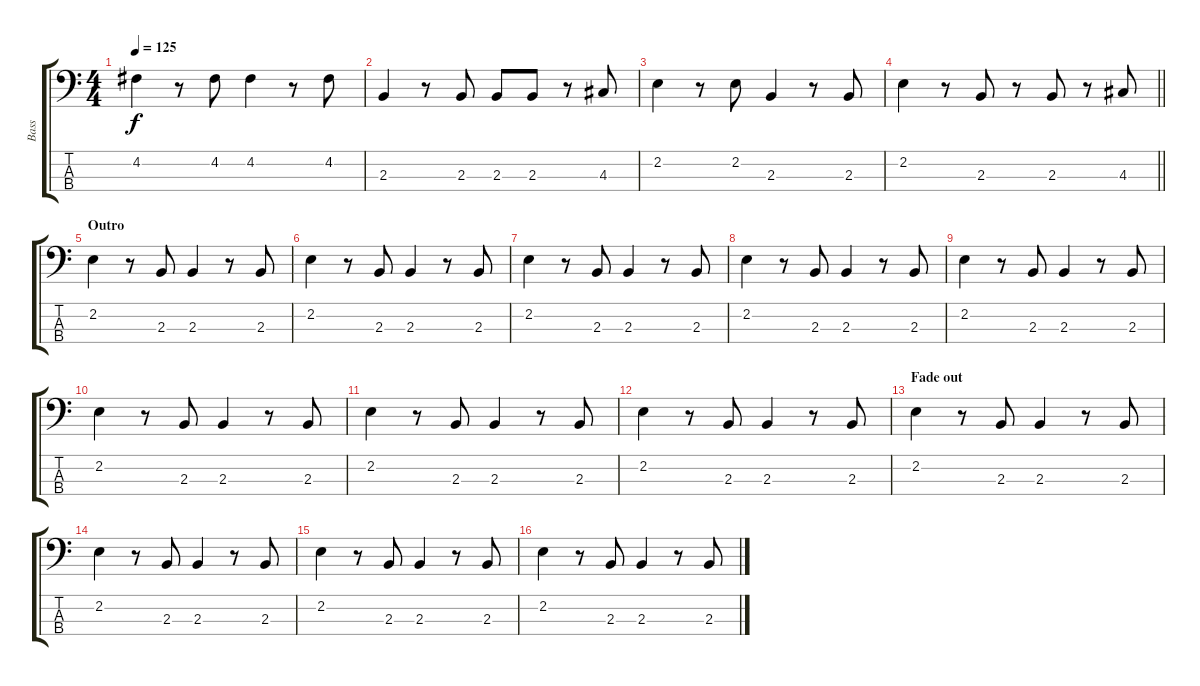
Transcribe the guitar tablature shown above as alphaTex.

\track ("Bass" "Bass") {instrument electricbassfinger}
\staff {score tabs}
\tuning (G2 D2 A1 E1) {hide}
\ts (4 4)
\tempo 125
\clef f4
\ks c
4.2.4{dy f} r.8 4.2.8 4.2.4 r.8 4.2.8 |
2.3.4 r.8 2.3.8 2.3.8 2.3.8 r.8 4.3.8 |
2.2.4 r.8 2.2.8 2.3.4 r.8 2.3.8 |
\barLineRight lightlight
2.2.4 r.8 2.3.8 r.8 2.3.8 r.8 4.3.8 |
\section ("" "Outro")
2.2.4 r.8 2.3.8 2.3.4 r.8 2.3.8 |
2.2.4 r.8 2.3.8 2.3.4 r.8 2.3.8 |
2.2.4 r.8 2.3.8 2.3.4 r.8 2.3.8 |
2.2.4 r.8 2.3.8 2.3.4 r.8 2.3.8 |
2.2.4 r.8 2.3.8 2.3.4 r.8 2.3.8 |
2.2.4 r.8 2.3.8 2.3.4 r.8 2.3.8 |
2.2.4 r.8 2.3.8 2.3.4 r.8 2.3.8 |
2.2.4 r.8 2.3.8 2.3.4 r.8 2.3.8 |
\section ("" "Fade out")
2.2.4 r.8 2.3.8 2.3.4 r.8 2.3.8 |
2.2.4 r.8 2.3.8 2.3.4 r.8 2.3.8 |
2.2.4 r.8 2.3.8 2.3.4 r.8 2.3.8 |
2.2.4 r.8 2.3.8 2.3.4 r.8 2.3.8
